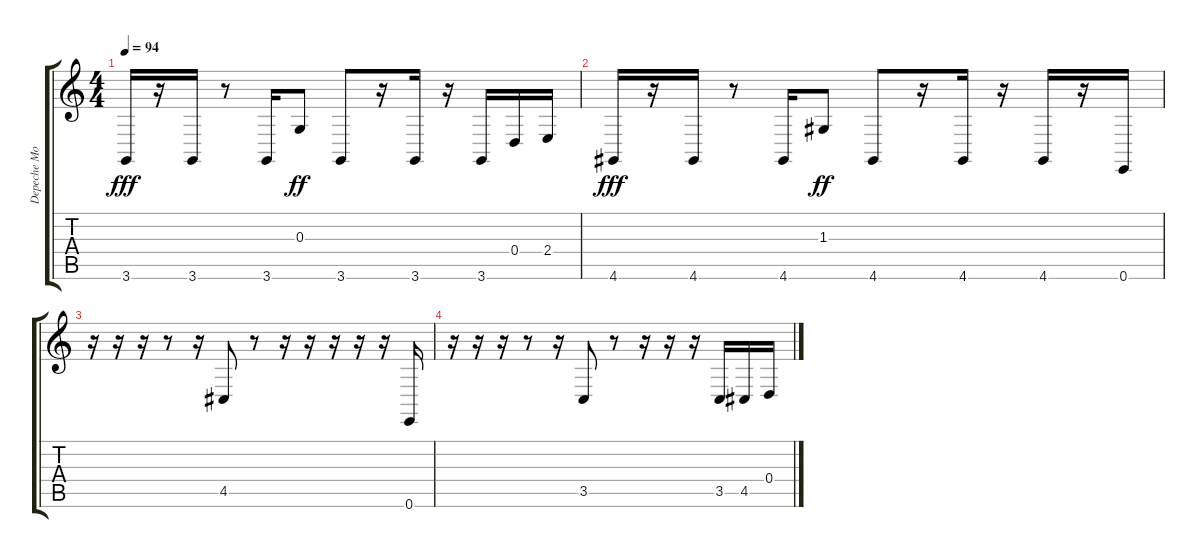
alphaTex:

\track ("Depeche Mode" "Depeche Mo") {instrument rockorgan}
\staff {score tabs}
\tuning (E4 B3 G3 D3 A2 E2) {hide}
\ts (4 4)
\tempo 94
\clef g2
\ks c
3.6.16{dy fff} r.16 3.6.16 r.8 3.6.16 0.3.8{dy ff} 3.6.8 r.16 3.6.16 r.16 3.6.16 0.4.16 2.4.16 |
4.6.16{dy fff} r.16 4.6.16 r.8 4.6.16 1.3.8{dy ff} 4.6.8 r.16 4.6.16 r.16 4.6.16 r.16 0.6.16 |
r.16 r.16 r.16 r.8 r.16 4.5.8 r.8 r.16 r.16 r.16 r.16 r.16 0.6.16 |
r.16 r.16 r.16 r.8 r.16 3.5.8 r.8 r.16 r.16 r.16 3.5.16 4.5.16 0.4.16
